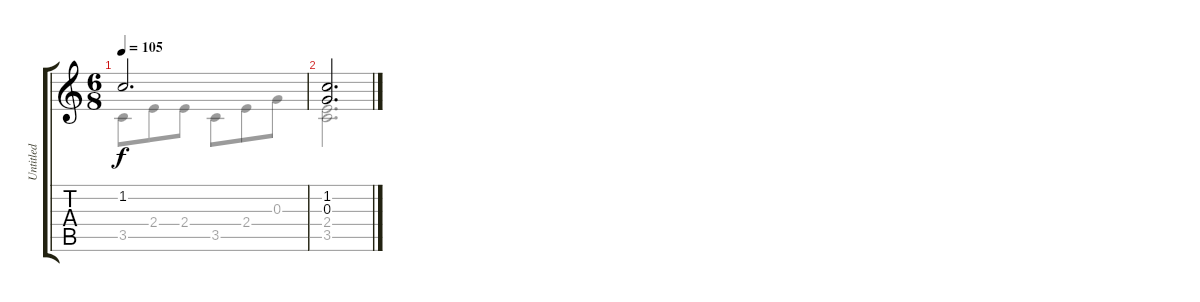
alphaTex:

\track ("Untitled" "Untitled") {instrument acousticguitarnylon}
\staff {score tabs}
\tuning (E4 B3 G3 D3 A2 E2) {hide}
\voice
\ts (6 8)
\tempo 105
\clef g2
\ks c
1.2.2{d dy f} |
(1.2 0.3).2{d}
\voice
\clef g2
\ottava regular
\simile none
\ks c
3.5.8{dy f} 2.4.8 2.4.8 3.5.8 2.4.8 0.3.8 |
(2.4 3.5).2{d}
